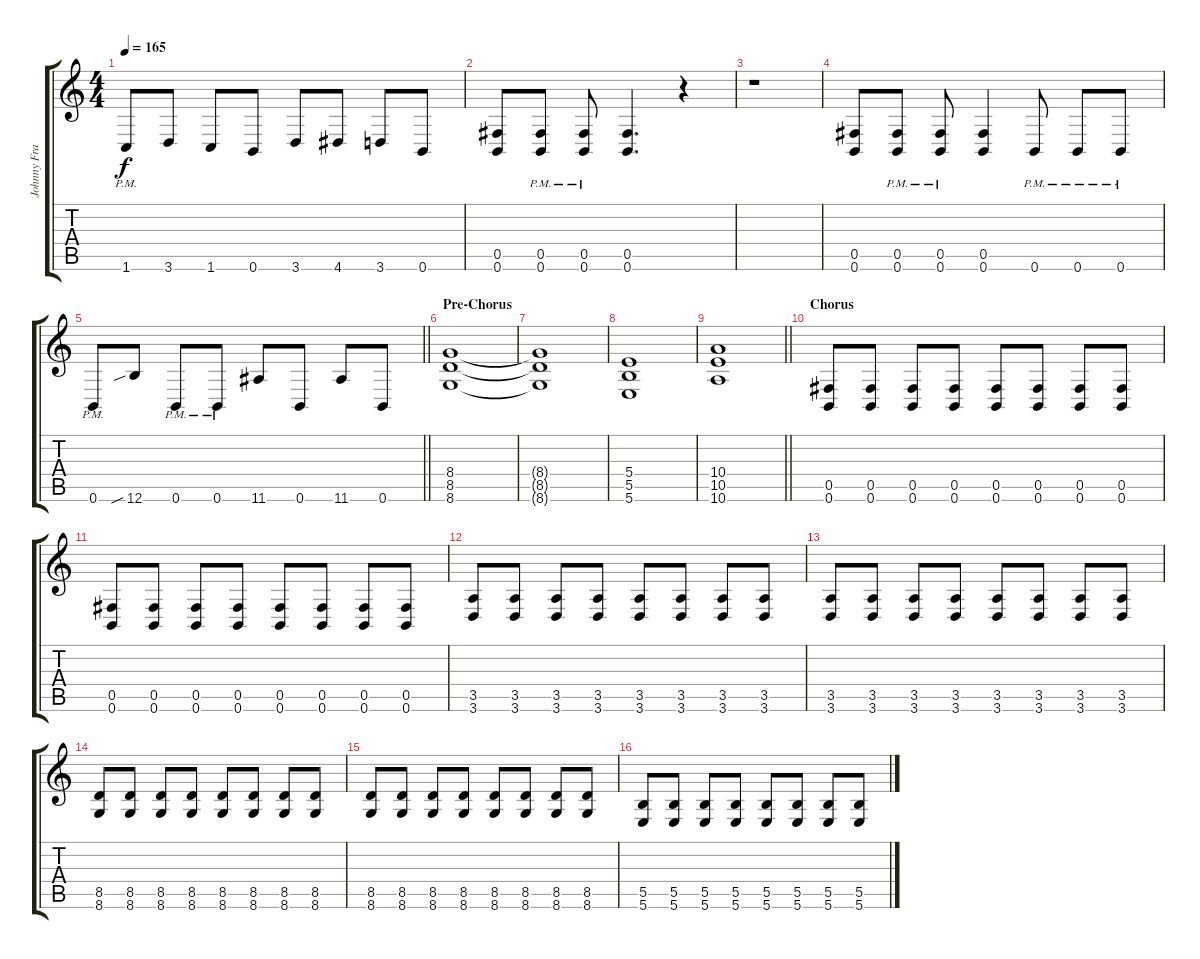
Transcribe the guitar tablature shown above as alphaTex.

\track ("Johnny Franck" "Johnny Fra") {instrument distortionguitar}
\staff {score tabs}
\tuning (Db4 Ab3 E3 B2 Gb2 B1) {hide}
\ts (4 4)
\tempo 165
\clef g2
\ks c
1.6{pm}.8{dy f} 3.6.8 1.6.8 0.6.8 3.6.8 4.6.8 3.6.8 0.6.8 |
(0.5 0.6).8 (0.5{pm} 0.6{pm}).8 (0.5{pm} 0.6{pm}).8 (0.5 0.6).4{d} r.4 |
r.1 |
(0.5 0.6).8 (0.5{pm} 0.6{pm}).8 (0.5{pm} 0.6{pm}).8 (0.5 0.6).4 0.6{pm}.8 0.6{pm}.8 0.6{pm}.8 |
\barLineRight lightlight
0.6{pm}.8 12.6{sib}.8 0.6{pm}.8 0.6{pm}.8 11.6.8 0.6.8 11.6.8 0.6.8 |
\section ("" "Pre-Chorus")
(8.4 8.5 8.6).1 |
(8.4{t} 8.5{t} 8.6{t}).1 |
(5.4 5.5 5.6).1 |
\barLineRight lightlight
(10.4 10.5 10.6).1 |
\section ("" "Chorus")
(0.5 0.6).8 (0.5 0.6).8 (0.5 0.6).8 (0.5 0.6).8 (0.5 0.6).8 (0.5 0.6).8 (0.5 0.6).8 (0.5 0.6).8 |
(0.5 0.6).8 (0.5 0.6).8 (0.5 0.6).8 (0.5 0.6).8 (0.5 0.6).8 (0.5 0.6).8 (0.5 0.6).8 (0.5 0.6).8 |
(3.5 3.6).8 (3.5 3.6).8 (3.5 3.6).8 (3.5 3.6).8 (3.5 3.6).8 (3.5 3.6).8 (3.5 3.6).8 (3.5 3.6).8 |
(3.5 3.6).8 (3.5 3.6).8 (3.5 3.6).8 (3.5 3.6).8 (3.5 3.6).8 (3.5 3.6).8 (3.5 3.6).8 (3.5 3.6).8 |
(8.5 8.6).8 (8.5 8.6).8 (8.5 8.6).8 (8.5 8.6).8 (8.5 8.6).8 (8.5 8.6).8 (8.5 8.6).8 (8.5 8.6).8 |
(8.5 8.6).8 (8.5 8.6).8 (8.5 8.6).8 (8.5 8.6).8 (8.5 8.6).8 (8.5 8.6).8 (8.5 8.6).8 (8.5 8.6).8 |
(5.5 5.6).8 (5.5 5.6).8 (5.5 5.6).8 (5.5 5.6).8 (5.5 5.6).8 (5.5 5.6).8 (5.5 5.6).8 (5.5 5.6).8
